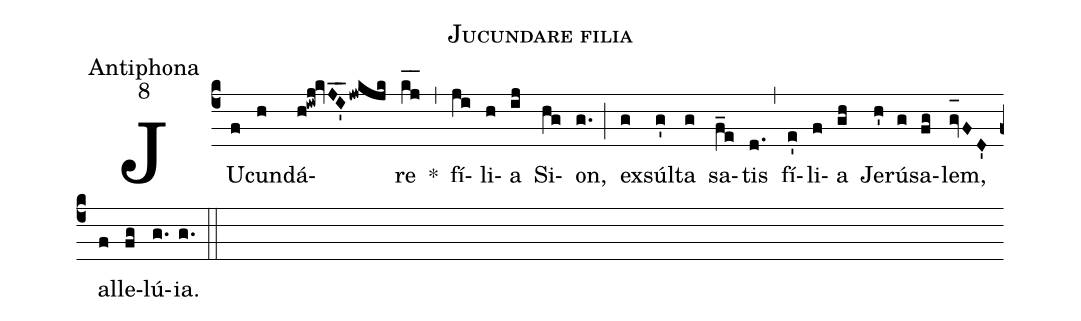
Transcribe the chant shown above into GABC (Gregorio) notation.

name:Jucundare filia;
office-part:Antiphona;
mode:8;
%%
(c4) JU(f)cun(h)dá(h!iwj!kvJ_I'_jwkjk)re(k_[hl:1]j_[hl:1]) *(,) fí(ji)li(h)a(ij) Si(hg)on,(g.) (;) ex(g)súl(g')ta(g) sa(f_e)tis(d.) (,) fí(e')li(f)a(gh) Je(h')rú(g)sa(fg)lem,(gv_[oh:h]FD') al(f)le(fg)lú(g.){ia}.(g.) (::)

%% <eu>E(j) u(j) o(i) u(j) a(h) e.</eu>(g.) (::)
